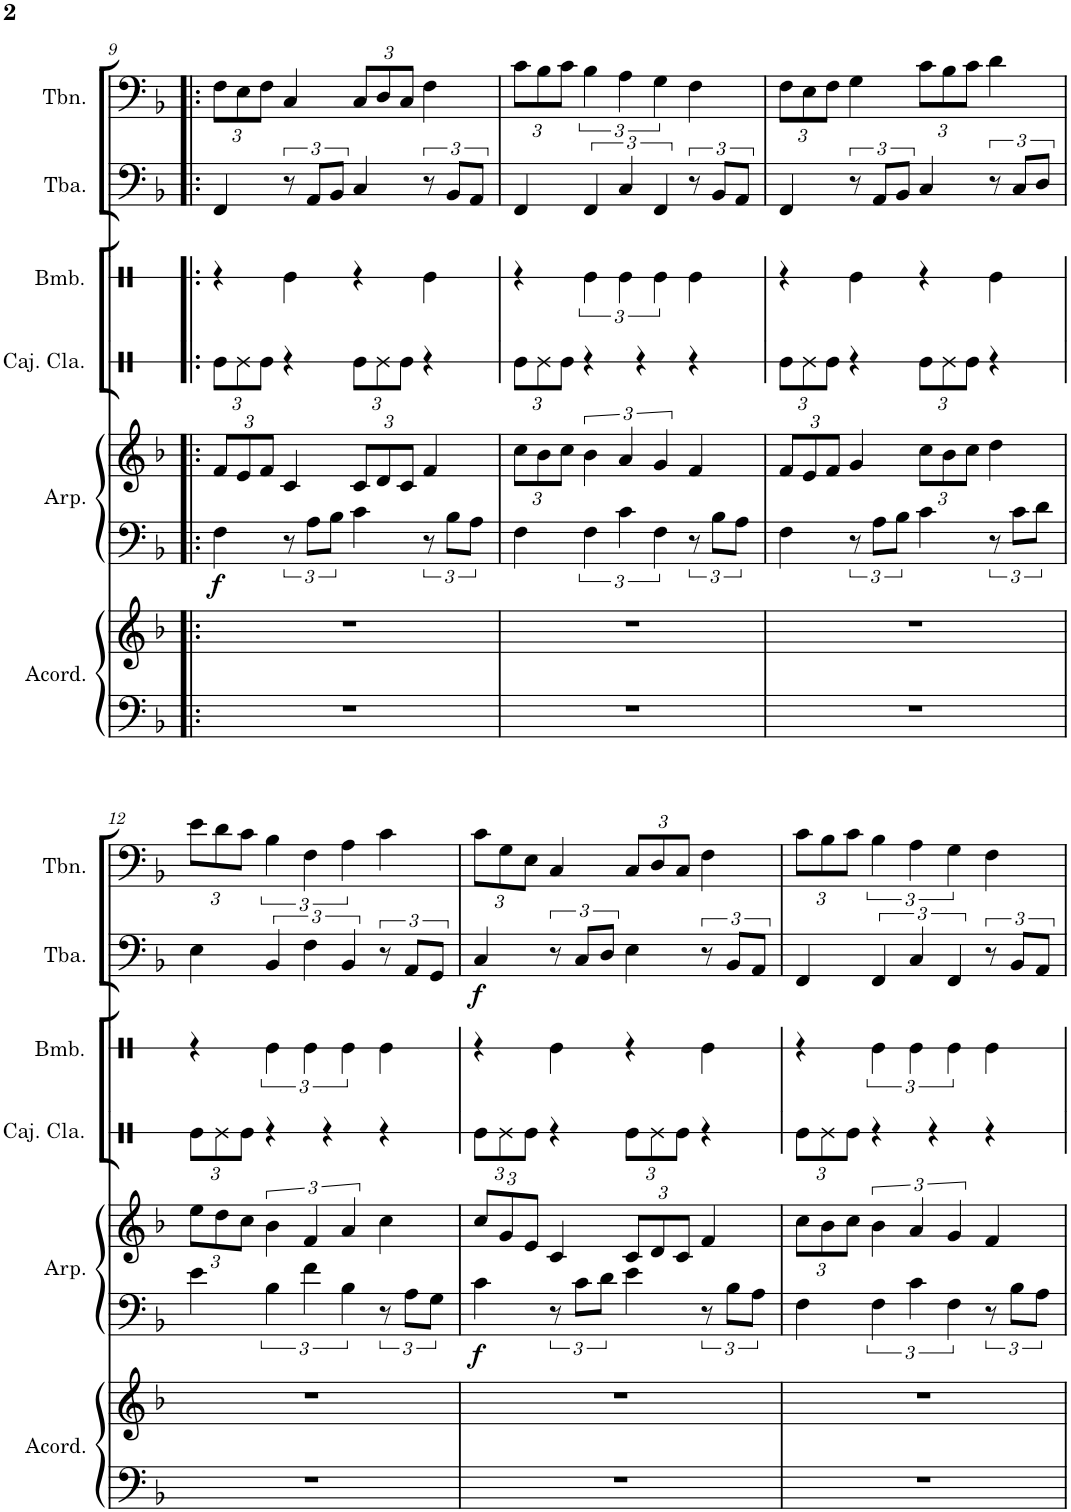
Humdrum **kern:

**kern	**kern	**kern	**kern	**dynam	**kern	**kern	**kern	**dynam	**kern
*part6	*part6	*part5	*part5	*part5	*part4	*part3	*part2	*part2	*part1
*staff8	*staff7	*staff6	*staff5	*staff5/6	*staff4	*staff3	*staff2	*staff2	*staff1
*I"Acordeón	*	*I"Arpa	*	*	*I"Caja clara	*I"Bombo	*I"Tuba	*	*I"Trombón
*I'Acord.	*	*I'Arp.	*	*	*I'Caj. Cla.	*I'Bmb.	*I'Tba.	*	*I'Tbn.
!!LO:PB:g=z
*clefF4	*clefG2	*clefF4	*clefG2	*	*clefX	*clefX	*clefF4	*	*clefF4
*k[b-]	*k[b-]	*k[b-]	*k[b-]	*	*k[]	*k[]	*k[b-]	*	*k[b-]
*M4/4	*M4/4	*M4/4	*M4/4	*	*M4/4	*M4/4	*M4/4	*	*M4/4
*	*	*	*Xbrackettup	*	*Xbrackettup	*	*	*	*Xbrackettup
=9!|:	=9!|:	=9!|:	=9!|:	=9!|:	=9!|:	=9!|:	=9!|:	=9!|:	=9!|:
!	!	!	!	!LO:DY:b=2	!	!	!	!	!
1r	1r	4F\	12f/L	f	12Re\L	4r	4FF/	.	12F\L
.	.	.	12e/	.	12Re\	.	.	.	12E\
.	.	.	12f/J	.	12Re\J	.	.	.	12F\J
.	.	12r	4c/	.	4r	4Re\	12r	.	4C/
.	.	12A\L	.	.	.	.	12AA/L	.	.
.	.	12B-\J	.	.	.	.	12BB-/J	.	.
.	.	4c\	12c/L	.	12Re\L	4r	4C/	.	12C/L
.	.	.	12d/	.	12Re\	.	.	.	12D/
.	.	.	12c/J	.	12Re\J	.	.	.	12C/J
.	.	12r	4f/	.	4r	4Re\	12r	.	4F\
.	.	12B-\L	.	.	.	.	12BB-/L	.	.
.	.	12A\J	.	.	.	.	12AA/J	.	.
=10	=10	=10	=10	=10	=10	=10	=10	=10	=10
1r	1r	4F\	12cc\L	.	12Re\L	4r	4FF/	.	12c\L
.	.	.	12b-\	.	12Re\	.	.	.	12B-\
.	.	.	12cc\J	.	12Re\J	.	.	.	12c\J
*	*	*	*brackettup	*	*	*	*	*	*brackettup
.	.	6F\	6b-\	.	4r	6Re\	6FF/	.	6B-\
.	.	6c\	6a/	.	.	6Re\	6C/	.	6A\
.	.	.	.	.	4r	.	.	.	.
.	.	6F\	6g/	.	.	6Re\	6FF/	.	6G\
.	.	12r	4f/	.	4r	4Re\	12r	.	4F\
.	.	12B-\L	.	.	.	.	12BB-/L	.	.
.	.	12A\J	.	.	.	.	12AA/J	.	.
=11	=11	=11	=11	=11	=11	=11	=11	=11	=11
*	*	*	*Xbrackettup	*	*	*	*	*	*Xbrackettup
1r	1r	4F\	12f/L	.	12Re\L	4r	4FF/	.	12F\L
.	.	.	12e/	.	12Re\	.	.	.	12E\
.	.	.	12f/J	.	12Re\J	.	.	.	12F\J
.	.	12r	4g/	.	4r	4Re\	12r	.	4G\
.	.	12A\L	.	.	.	.	12AA/L	.	.
.	.	12B-\J	.	.	.	.	12BB-/J	.	.
.	.	4c\	12cc\L	.	12Re\L	4r	4C/	.	12c\L
.	.	.	12b-\	.	12Re\	.	.	.	12B-\
.	.	.	12cc\J	.	12Re\J	.	.	.	12c\J
.	.	12r	4dd\	.	4r	4Re\	12r	.	4d\
.	.	12c\L	.	.	.	.	12C/L	.	.
.	.	12d\J	.	.	.	.	12D/J	.	.
!!LO:LB:g=z
=12	=12	=12	=12	=12	=12	=12	=12	=12	=12
1r	1r	4e\	12ee\L	.	12Re\L	4r	4E\	.	12e\L
.	.	.	12dd\	.	12Re\	.	.	.	12d\
.	.	.	12cc\J	.	12Re\J	.	.	.	12c\J
*	*	*	*brackettup	*	*	*	*	*	*brackettup
.	.	6B-\	6b-\	.	4r	6Re\	6BB-/	.	6B-\
.	.	6f\	6f/	.	.	6Re\	6F\	.	6F\
.	.	.	.	.	4r	.	.	.	.
.	.	6B-\	6a/	.	.	6Re\	6BB-/	.	6A\
.	.	12r	4cc\	.	4r	4Re\	12r	.	4c\
.	.	12A\L	.	.	.	.	12AA/L	.	.
.	.	12G\J	.	.	.	.	12GG/J	.	.
=13	=13	=13	=13	=13	=13	=13	=13	=13	=13
*	*	*	*Xbrackettup	*	*	*	*	*	*Xbrackettup
!	!	!	!	!LO:DY:b=2	!	!	!	!LO:DY:b	!
1r	1r	4c\	12cc/L	f	12Re\L	4r	4C/	f	12c\L
.	.	.	12g/	.	12Re\	.	.	.	12G\
.	.	.	12e/J	.	12Re\J	.	.	.	12E\J
.	.	12r	4c/	.	4r	4Re\	12r	.	4C/
.	.	12c\L	.	.	.	.	12C/L	.	.
.	.	12d\J	.	.	.	.	12D/J	.	.
.	.	4e\	12c/L	.	12Re\L	4r	4E\	.	12C/L
.	.	.	12d/	.	12Re\	.	.	.	12D/
.	.	.	12c/J	.	12Re\J	.	.	.	12C/J
.	.	12r	4f/	.	4r	4Re\	12r	.	4F\
.	.	12B-\L	.	.	.	.	12BB-/L	.	.
.	.	12A\J	.	.	.	.	12AA/J	.	.
=14	=14	=14	=14	=14	=14	=14	=14	=14	=14
1r	1r	4F\	12cc\L	.	12Re\L	4r	4FF/	.	12c\L
.	.	.	12b-\	.	12Re\	.	.	.	12B-\
.	.	.	12cc\J	.	12Re\J	.	.	.	12c\J
*	*	*	*brackettup	*	*	*	*	*	*brackettup
.	.	6F\	6b-\	.	4r	6Re\	6FF/	.	6B-\
.	.	6c\	6a/	.	.	6Re\	6C/	.	6A\
.	.	.	.	.	4r	.	.	.	.
.	.	6F\	6g/	.	.	6Re\	6FF/	.	6G\
.	.	12r	4f/	.	4r	4Re\	12r	.	4F\
.	.	12B-\L	.	.	.	.	12BB-/L	.	.
.	.	12A\J	.	.	.	.	12AA/J	.	.
=	=	=	=	=	=	=	=	=	=
*-	*-	*-	*-	*-	*-	*-	*-	*-	*-
